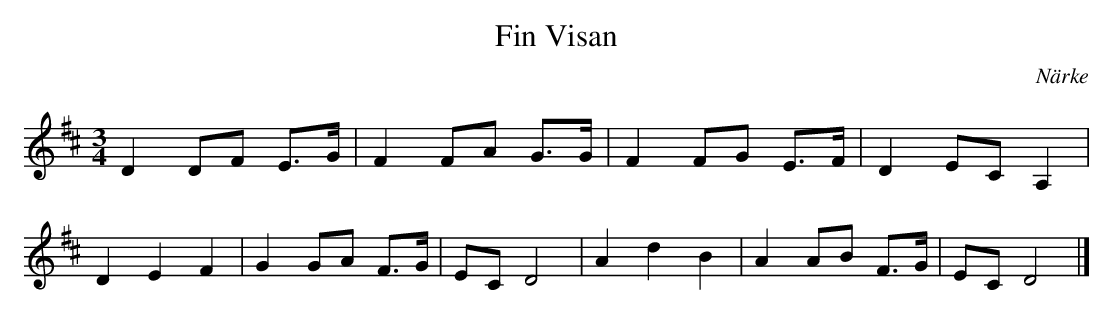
X:1
T:Fin Visan
M:3/4
L:1/8
O:Närke
K:D
D2 DF E>G | F2 FA G>G | F2 FG E>F | D2 ECA,2 |
D2 E2 F2 | G2 GA F>G | ECD4 | A2 d2 B2 | A2 AB F>G | ECD4 |]
